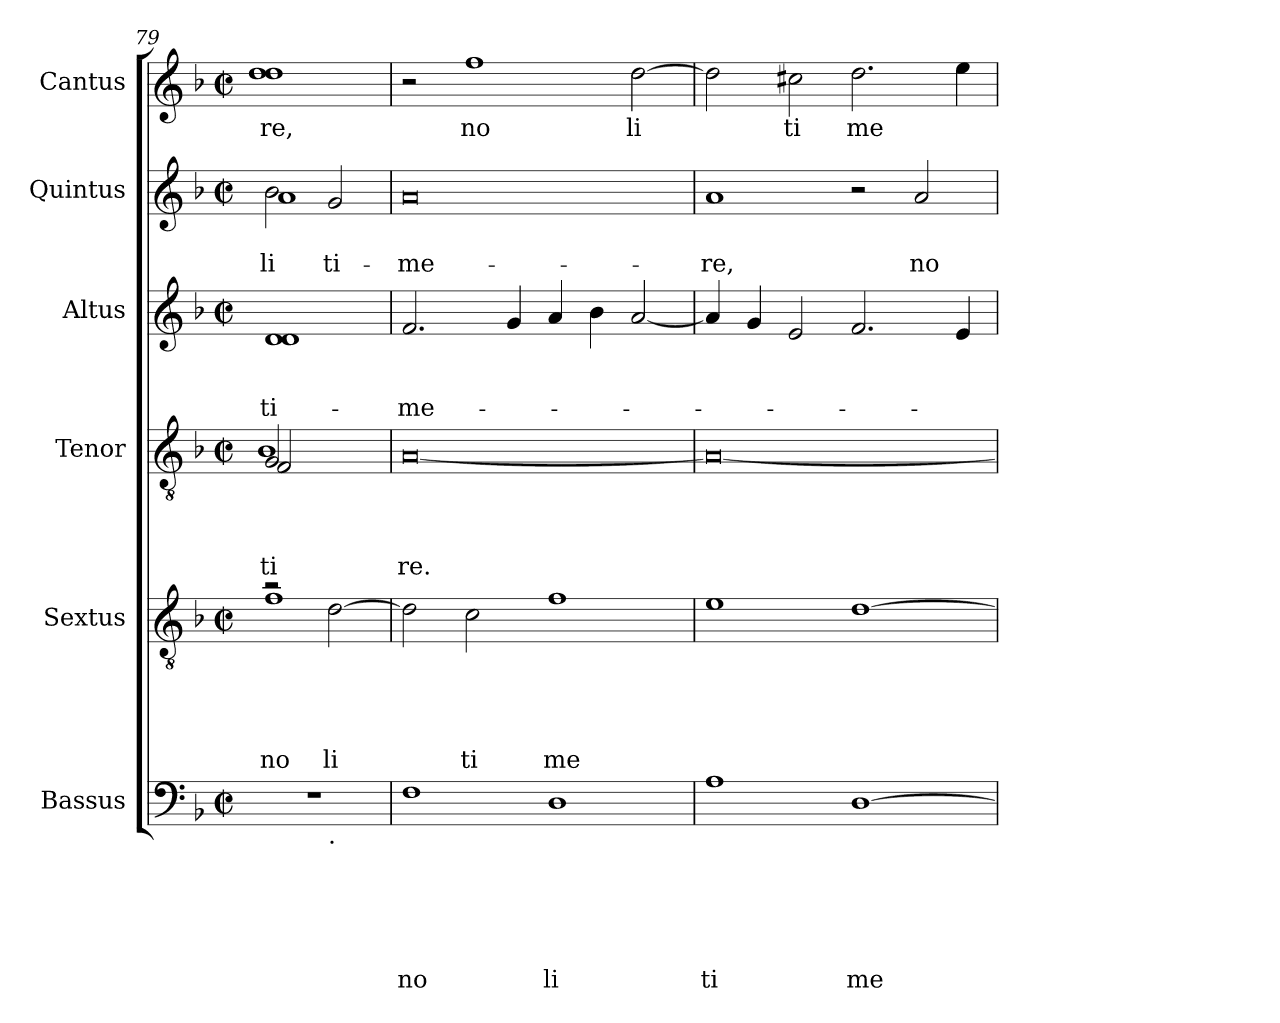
**kern	**text	**text	**text	**text	**text	**text	**kern	**text	**text	**text	**text	**text	**kern	**text	**text	**text	**text	**kern	**text	**text	**text	**kern	**text	**text	**kern	**text
*part6	*part6	*part6	*part6	*part6	*part6	*part6	*part5	*part5	*part5	*part5	*part5	*part5	*part4	*part4	*part4	*part4	*part4	*part3	*part3	*part3	*part3	*part2	*part2	*part2	*part1	*part1
*staff6	*staff6	*staff6	*staff6	*staff6	*staff6	*staff6	*staff5	*staff5	*staff5	*staff5	*staff5	*staff5	*staff4	*staff4	*staff4	*staff4	*staff4	*staff3	*staff3	*staff3	*staff3	*staff2	*staff2	*staff2	*staff1	*staff1
*I"Bassus	*	*	*	*	*	*	*I"Sextus	*	*	*	*	*	*I"Tenor	*	*	*	*	*I"Altus	*	*	*	*I"Quintus	*	*	*I"Cantus	*
*clefF4	*	*	*	*	*	*	*clefGv2	*	*	*	*	*	*clefGv2	*	*	*	*	*clefG2	*	*	*	*clefG2	*	*	*clefG2	*
*k[b-]	*	*	*	*	*	*	*k[b-]	*	*	*	*	*	*k[b-]	*	*	*	*	*k[b-]	*	*	*	*k[b-]	*	*	*k[b-]	*
*F:	*	*	*	*	*	*	*F:	*	*	*	*	*	*F:	*	*	*	*	*F:	*	*	*	*F:	*	*	*F:	*
*M2/2	*	*	*	*	*	*	*M2/2	*	*	*	*	*	*M2/2	*	*	*	*	*M2/2	*	*	*	*M2/2	*	*	*M2/2	*
*met(c|)	*	*	*	*	*	*	*met(c|)	*	*	*	*	*	*met(c|)	*	*	*	*	*met(c|)	*	*	*	*met(c|)	*	*	*met(c|)	*
=79	=79	=79	=79	=79	=79	=79	=79	=79	=79	=79	=79	=79	=79	=79	=79	=79	=79	=79	=79	=79	=79	=79	=79	=79	=79	=79
*	*	*	*	*	*	*	*^	*	*	*	*	*	*	*	*	*	*	*	*	*	*	*	*	*	*	*
!	!	!	!	!	!	!	!	!	!	!	!	!	!LO:LY:b	!	!	!	!	!LO:LY:b	!	!	!	!	!	!	!	!	!
*	*	*	*	*	*	*	*	*	*	*	*	*	*	*^	*	*	*	*	*	*	*	*	*	*	*	*	*
*	*	*	*	*	*	*	*	*	*	*	*	*	*	*	*^	*	*	*	*	*	*	*	*	*	*	*	*	*
!	!	!	!	!	!	!	!	!	!	!	!	!	!	!	!	!	!	!	!	!LO:LY:b	!	!	!	!LO:LY:b	!	!	!LO:LY:b	!	!LO:LY:b
*^	*	*	*	*	*	*	*	*	*	*	*	*	*	*	*	*	*	*	*	*	*	*	*	*	*^	*	*	*	*
1r	2ryy	.	.	.	.	.	.	2ra	1f	.	.	.	.	no	2G/	1B-	2F/	.	.	.	ti	1d 1d	.	.	ti-	2b-\	1a	.	-li	1dd 1dd	re,
!	!LO:TX:b:t=.	!	!	!	!	!	!	!	!	!	!	!	!	!	!	!	!	!	!	!	!	!	!	!	!	!	!	!	!	!	!
!	!	!	!	!	!	!	!	!	!	!	!	!	!	!LO:LY:b	!	!	!	!	!	!	!	!	!	!	!	!	!	!	!LO:LY:b	!	!
.	2ryy	.	.	.	.	.	.	[>2d\	.	.	.	.	.	li	2ryy	.	2ryy	.	.	.	.	.	.	.	.	2g/	.	.	-ti-	.	.
*	*	*	*	*	*	*	*	*v	*v	*	*	*	*	*	*	*	*	*	*	*	*	*	*	*	*	*v	*v	*	*	*	*
=80	=80	=80	=80	=80	=80	=80	=80	=80	=80	=80	=80	=80	=80	=80	=80	=80	=80	=80	=80	=80	=80	=80	=80	=80	=80	=80	=80	=80	=80
!	!	!	!	!	!	!	!LO:LY:b	!	!	!	!	!	!	!	!	!	!	!	!	!LO:LY:b	!	!	!	!LO:LY:b	!	!	!LO:LY:b	!	!
*v	*v	*	*	*	*	*	*	*	*	*	*	*	*	*v	*v	*v	*	*	*	*	*	*	*	*	*	*	*	*	*
1F	.	.	.	.	.	no	2d\]	.	.	.	.	.	[<0A	.	.	.	re.	2.f/	.	.	-me-	0a	.	me-	2r	.
!	!	!	!	!	!	!	!	!	!	!	!	!LO:LY:b	!	!	!	!	!	!	!	!	!	!	!	!	!	!LO:LY:b
.	.	.	.	.	.	.	2c\	.	.	.	.	ti	.	.	.	.	.	.	.	.	.	.	.	.	1ff	no
.	.	.	.	.	.	.	.	.	.	.	.	.	.	.	.	.	.	4g/	.	.	.	.	.	.	.	.
!	!	!	!	!	!	!LO:LY:b	!	!	!	!	!	!LO:LY:b	!	!	!	!	!	!	!	!	!	!	!	!	!	!
1D	.	.	.	.	.	li	1f	.	.	.	.	me	.	.	.	.	.	4a/	.	.	.	.	.	.	.	.
.	.	.	.	.	.	.	.	.	.	.	.	.	.	.	.	.	.	4b-\	.	.	.	.	.	.	.	.
!	!	!	!	!	!	!	!	!	!	!	!	!	!	!	!	!	!	!	!	!	!	!	!	!	!	!LO:LY:b
.	.	.	.	.	.	.	.	.	.	.	.	.	.	.	.	.	.	[<2a/	.	.	.	.	.	.	[>2dd\	li
=81	=81	=81	=81	=81	=81	=81	=81	=81	=81	=81	=81	=81	=81	=81	=81	=81	=81	=81	=81	=81	=81	=81	=81	=81	=81	=81
!	!	!	!	!	!	!LO:LY:b	!	!	!	!	!	!	!	!	!	!	!	!	!	!	!	!	!	!LO:LY:b	!	!
1A	.	.	.	.	.	ti	1e	.	.	.	.	.	0A_	.	.	.	.	4a/]	.	.	.	1a	.	-re,	2dd\]	.
.	.	.	.	.	.	.	.	.	.	.	.	.	.	.	.	.	.	4g/	.	.	.	.	.	.	.	.
!	!	!	!	!	!	!	!	!	!	!	!	!	!	!	!	!	!	!	!	!	!	!	!	!	!	!LO:LY:b
.	.	.	.	.	.	.	.	.	.	.	.	.	.	.	.	.	.	2e/	.	.	.	.	.	.	2cc#\	ti
!	!	!	!	!	!	!LO:LY:b	!	!	!	!	!	!	!	!	!	!	!	!	!	!	!	!	!	!	!	!LO:LY:b
[>1D	.	.	.	.	.	me	[>1d	.	.	.	.	.	.	.	.	.	.	2.f/	.	.	.	2r	.	.	2.dd\	me
!	!	!	!	!	!	!	!	!	!	!	!	!	!	!	!	!	!	!	!	!	!	!	!	!LO:LY:b	!	!
.	.	.	.	.	.	.	.	.	.	.	.	.	.	.	.	.	.	.	.	.	.	2a/	.	no-	.	.
.	.	.	.	.	.	.	.	.	.	.	.	.	.	.	.	.	.	4e/	.	.	.	.	.	.	4ee\	.
=	=	=	=	=	=	=	=	=	=	=	=	=	=	=	=	=	=	=	=	=	=	=	=	=	=	=
*-	*-	*-	*-	*-	*-	*-	*-	*-	*-	*-	*-	*-	*-	*-	*-	*-	*-	*-	*-	*-	*-	*-	*-	*-	*-	*-
